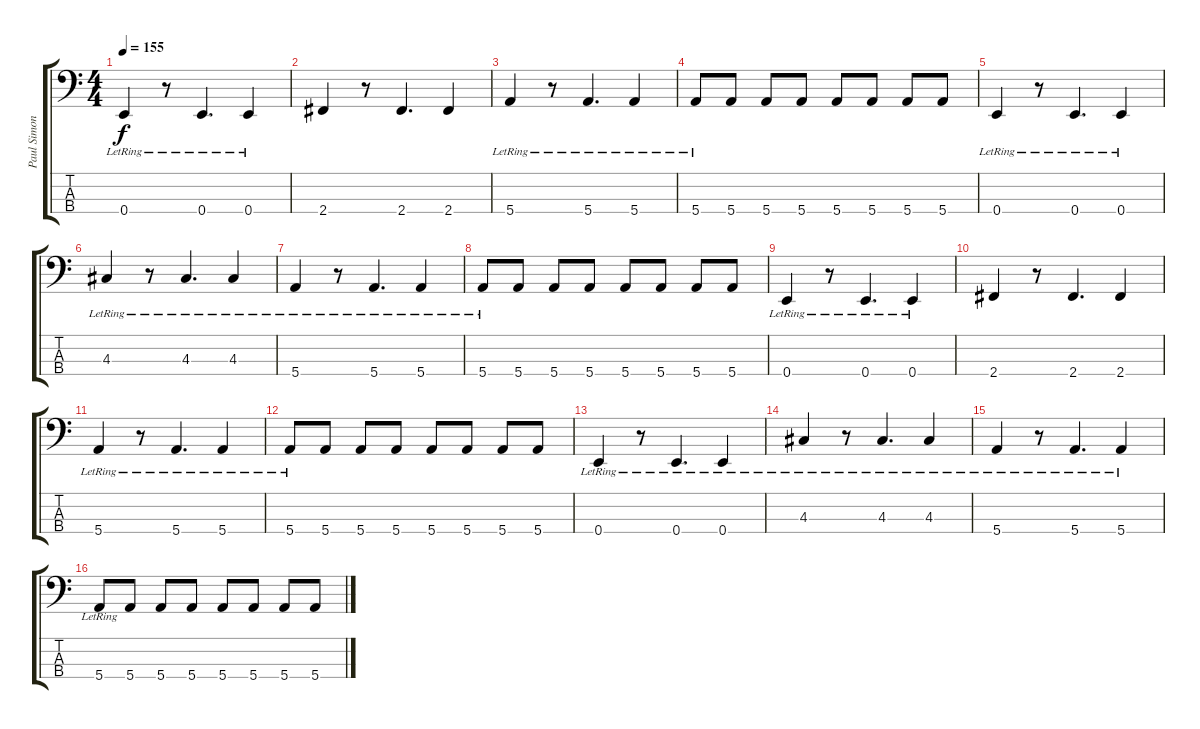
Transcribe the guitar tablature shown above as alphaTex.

\track ("Paul Simonon - Bass" "Paul Simon") {instrument electricbasspick}
\staff {score tabs}
\tuning (G2 D2 A1 E1) {hide}
\ts (4 4)
\tempo 155
\clef f4
\ks c
0.4{lr}.4{dy f volume 11} r.8 0.4{lr}.4{d} 0.4{lr}.4 |
2.4.4 r.8 2.4.4{d} 2.4.4 |
5.4{lr}.4 r.8 5.4{lr}.4{d} 5.4{lr}.4 |
5.4{lr}.8 5.4.8 5.4.8 5.4.8 5.4.8 5.4.8 5.4.8 5.4.8 |
0.4{lr}.4{volume 11} r.8 0.4{lr}.4{d} 0.4{lr}.4 |
4.3{lr}.4 r.8 4.3{lr}.4{d} 4.3{lr}.4 |
5.4{lr}.4 r.8 5.4{lr}.4{d} 5.4{lr}.4 |
5.4{lr}.8 5.4.8 5.4.8 5.4.8 5.4.8 5.4.8 5.4.8 5.4.8 |
0.4{lr}.4{volume 11} r.8 0.4{lr}.4{d} 0.4{lr}.4 |
2.4.4 r.8 2.4.4{d} 2.4.4 |
5.4{lr}.4 r.8 5.4{lr}.4{d} 5.4{lr}.4 |
5.4{lr}.8 5.4.8 5.4.8 5.4.8 5.4.8 5.4.8 5.4.8 5.4.8 |
0.4{lr}.4{volume 11} r.8 0.4{lr}.4{d} 0.4{lr}.4 |
4.3{lr}.4 r.8 4.3{lr}.4{d} 4.3{lr}.4 |
5.4{lr}.4 r.8 5.4{lr}.4{d} 5.4{lr}.4 |
5.4{lr}.8 5.4.8 5.4.8 5.4.8 5.4.8 5.4.8 5.4.8 5.4.8
